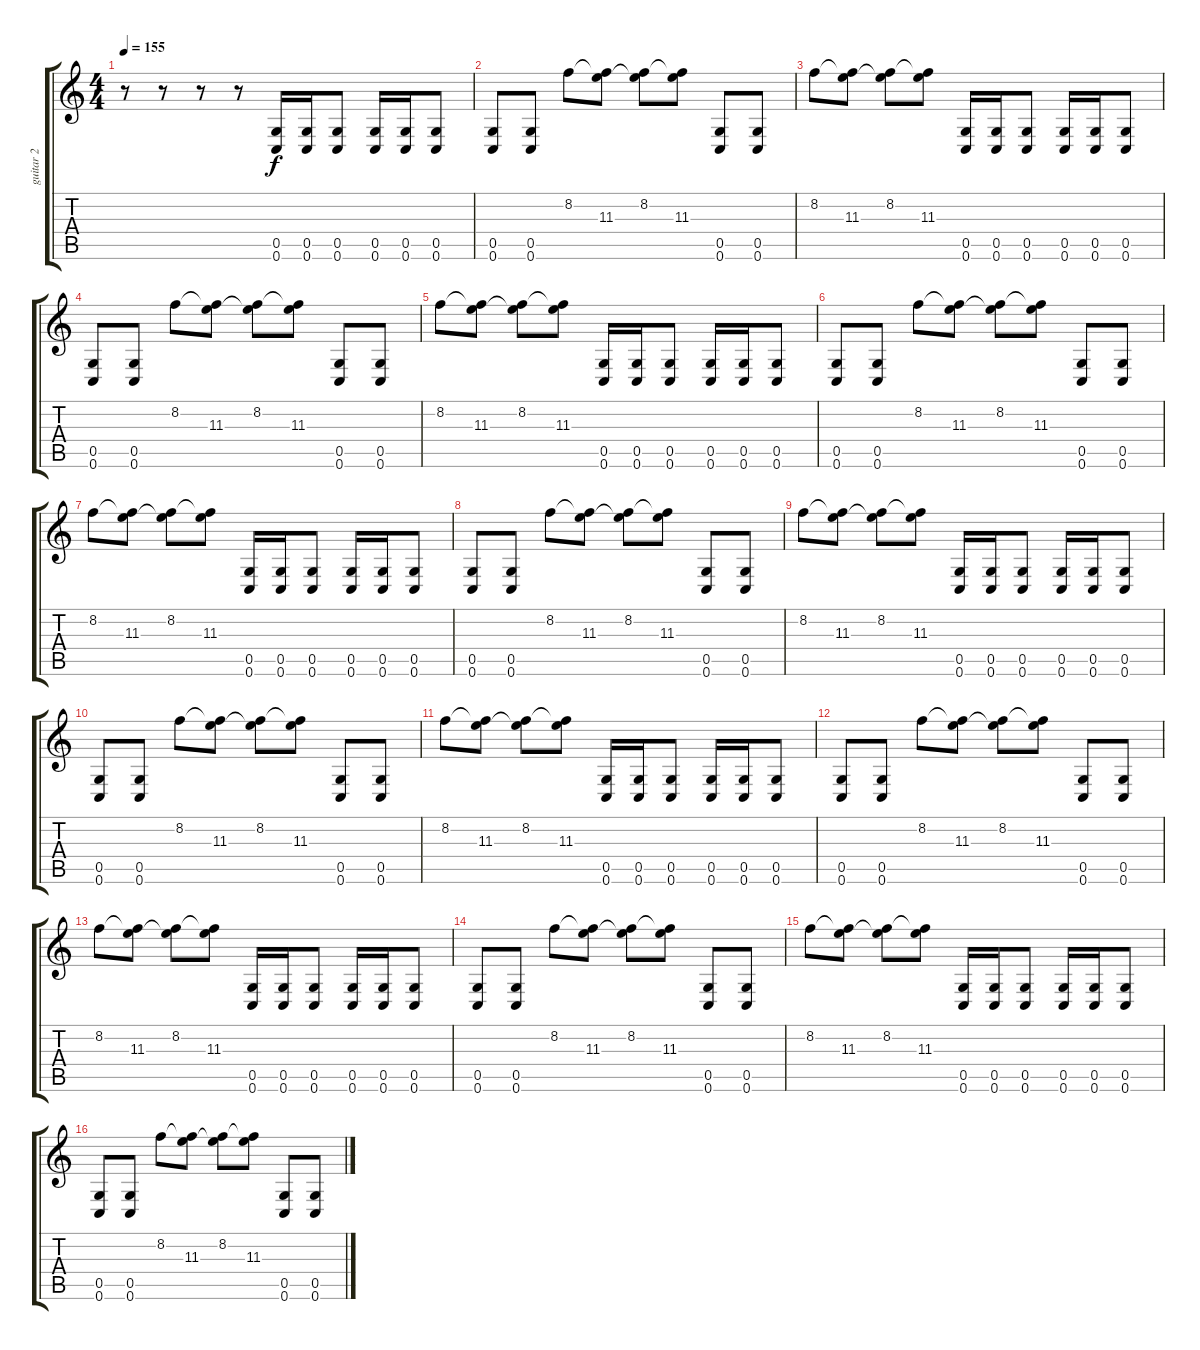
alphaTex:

\track ("guitar 2" "guitar 2") {instrument overdrivenguitar}
\staff {score tabs}
\tuning (D4 A3 F3 C3 G2 C2) {hide}
\ts (4 4)
\tempo 155
\clef g2
\ks c
r.8{dy f} r.8 r.8 r.8 (0.5 0.6).16 (0.5 0.6).16 (0.5 0.6).8 (0.5 0.6).16 (0.5 0.6).16 (0.5 0.6).8 |
(0.5 0.6).8 (0.5 0.6).8 8.2.8 (8.2{t} 11.3).8 (8.2 11.3{t}).8 (8.2{t} 11.3).8 (0.5 0.6).8 (0.5 0.6).8 |
8.2.8 (8.2{t} 11.3).8 (8.2 11.3{t}).8 (8.2{t} 11.3).8 (0.5 0.6).16 (0.5 0.6).16 (0.5 0.6).8 (0.5 0.6).16 (0.5 0.6).16 (0.5 0.6).8 |
(0.5 0.6).8 (0.5 0.6).8 8.2.8 (8.2{t} 11.3).8 (8.2 11.3{t}).8 (8.2{t} 11.3).8 (0.5 0.6).8 (0.5 0.6).8 |
8.2.8 (8.2{t} 11.3).8 (8.2 11.3{t}).8 (8.2{t} 11.3).8 (0.5 0.6).16 (0.5 0.6).16 (0.5 0.6).8 (0.5 0.6).16 (0.5 0.6).16 (0.5 0.6).8 |
(0.5 0.6).8 (0.5 0.6).8 8.2.8 (8.2{t} 11.3).8 (8.2 11.3{t}).8 (8.2{t} 11.3).8 (0.5 0.6).8 (0.5 0.6).8 |
8.2.8 (8.2{t} 11.3).8 (8.2 11.3{t}).8 (8.2{t} 11.3).8 (0.5 0.6).16 (0.5 0.6).16 (0.5 0.6).8 (0.5 0.6).16 (0.5 0.6).16 (0.5 0.6).8 |
(0.5 0.6).8 (0.5 0.6).8 8.2.8 (8.2{t} 11.3).8 (8.2 11.3{t}).8 (8.2{t} 11.3).8 (0.5 0.6).8 (0.5 0.6).8 |
8.2.8 (8.2{t} 11.3).8 (8.2 11.3{t}).8 (8.2{t} 11.3).8 (0.5 0.6).16 (0.5 0.6).16 (0.5 0.6).8 (0.5 0.6).16 (0.5 0.6).16 (0.5 0.6).8 |
(0.5 0.6).8 (0.5 0.6).8 8.2.8 (8.2{t} 11.3).8 (8.2 11.3{t}).8 (8.2{t} 11.3).8 (0.5 0.6).8 (0.5 0.6).8 |
8.2.8 (8.2{t} 11.3).8 (8.2 11.3{t}).8 (8.2{t} 11.3).8 (0.5 0.6).16 (0.5 0.6).16 (0.5 0.6).8 (0.5 0.6).16 (0.5 0.6).16 (0.5 0.6).8 |
(0.5 0.6).8 (0.5 0.6).8 8.2.8 (8.2{t} 11.3).8 (8.2 11.3{t}).8 (8.2{t} 11.3).8 (0.5 0.6).8 (0.5 0.6).8 |
8.2.8 (8.2{t} 11.3).8 (8.2 11.3{t}).8 (8.2{t} 11.3).8 (0.5 0.6).16 (0.5 0.6).16 (0.5 0.6).8 (0.5 0.6).16 (0.5 0.6).16 (0.5 0.6).8 |
(0.5 0.6).8 (0.5 0.6).8 8.2.8 (8.2{t} 11.3).8 (8.2 11.3{t}).8 (8.2{t} 11.3).8 (0.5 0.6).8 (0.5 0.6).8 |
8.2.8 (8.2{t} 11.3).8 (8.2 11.3{t}).8 (8.2{t} 11.3).8 (0.5 0.6).16 (0.5 0.6).16 (0.5 0.6).8 (0.5 0.6).16 (0.5 0.6).16 (0.5 0.6).8 |
(0.5 0.6).8 (0.5 0.6).8 8.2.8 (8.2{t} 11.3).8 (8.2 11.3{t}).8 (8.2{t} 11.3).8 (0.5 0.6).8 (0.5 0.6).8
